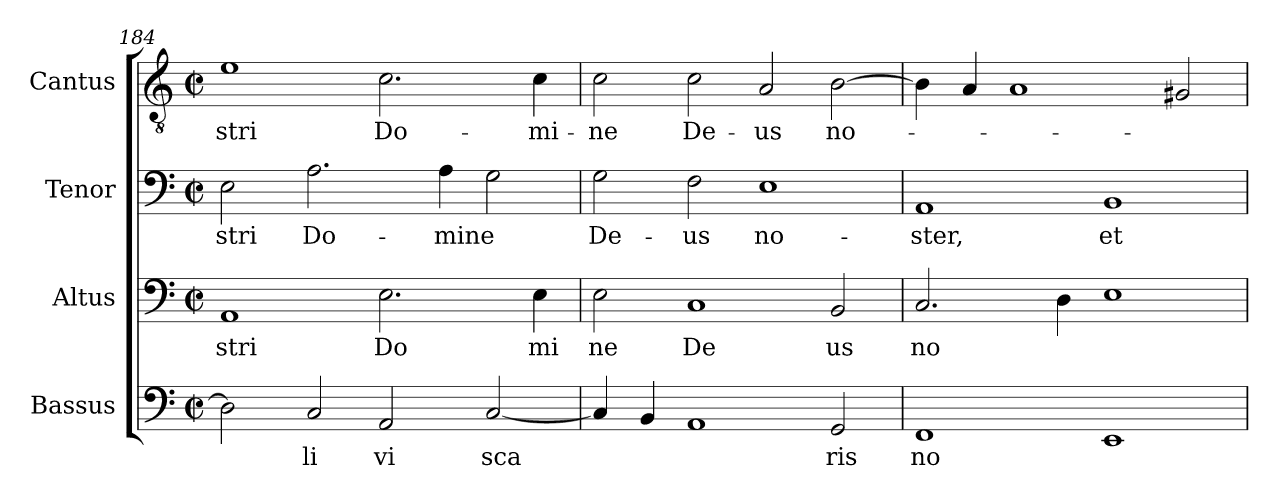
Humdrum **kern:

**kern	**text	**kern	**text	**kern	**text	**kern	**text
*part4	*part4	*part3	*part3	*part2	*part2	*part1	*part1
*staff4	*staff4	*staff3	*staff3	*staff2	*staff2	*staff1	*staff1
*I"Bassus	*	*I"Altus	*	*I"Tenor	*	*I"Cantus	*
!!LO:LB:g=z
*clefF4	*	*clefF4	*	*clefF4	*	*clefGv2	*
*k[]	*	*	*	*	*	*k[]	*
*C:	*	*	*	*	*	*C:	*
*M2/2	*	*M2/2	*	*M2/2	*	*M2/2	*
*met(c|)	*	*met(c|)	*	*met(c|)	*	*met(c|)	*
=184	=184	=184	=184	=184	=184	=184	=184
!	!	!	!LO:LY:b:cj	!	!LO:LY:b:cj	!	!LO:LY:b:cj
*^	*	*	*	*	*	*	*
2D\]	16ryy	.	1AA	-stri	2E\	-stri	1e	stri
.	1ryy	.	.	.	.	.	.	.
!	!	!LO:LY:b:cj	!	!	!	!LO:LY:b:cj	!	!
2C/	.	li	.	.	2.A\	Do-	.	.
!	!	!LO:LY:b:cj	!	!LO:LY:b:cj	!	!	!	!LO:LY:b:cj
2AA/	.	vi	2.E\	Do	.	.	2.c\	Do-
.	2...ryy	.	.	.	.	.	.	.
!	!	!	!	!	!	!LO:LY:b:cj	!	!
.	.	.	.	.	4A\	-mine	.	.
!	!	!LO:LY:b	!	!	!	!	!	!
[<2C/	.	sca	.	.	2G\	.	.	.
!	!	!	!	!LO:LY:b:cj	!	!	!	!LO:LY:b:cj
.	.	.	4E\	mi	.	.	4c\	-mi-
=185	=185	=185	=185	=185	=185	=185	=185	=185
!	!	!	!	!LO:LY:b:cj	!	!LO:LY:b:cj	!	!LO:LY:b:cj
*v	*v	*	*	*	*	*	*	*
4C/]	.	2E\	ne	2G\	De-	2c\	-ne
4BB/	.	.	.	.	.	.	.
!	!	!	!LO:LY:b:cj	!	!LO:LY:b:cj	!	!LO:LY:b:cj
1AA	.	1C	De	2F\	-us	2c\	De-
!	!	!	!	!	!LO:LY:b:cj	!	!LO:LY:b:cj
.	.	.	.	1E	no-	2A/	-us
!	!LO:LY:b:cj	!	!LO:LY:b:cj	!	!	!	!LO:LY:b:cj
2GG/	ris	2BB/	us	.	.	[>2B\	no-
=186	=186	=186	=186	=186	=186	=186	=186
!	!LO:LY:b:cj	!	!LO:LY:b:cj	!	!LO:LY:b:cj	!	!
1FF	no	2.C/	no	1AA	-ster,	4B\]	.
.	.	.	.	.	.	4A/	.
.	.	.	.	.	.	1A	.
.	.	4D\	.	.	.	.	.
!	!	!	!	!	!LO:LY:b:cj	!	!
1EE	.	1E	.	1BB	et	.	.
.	.	.	.	.	.	2G#/	.
=	=	=	=	=	=	=	=
*-	*-	*-	*-	*-	*-	*-	*-
